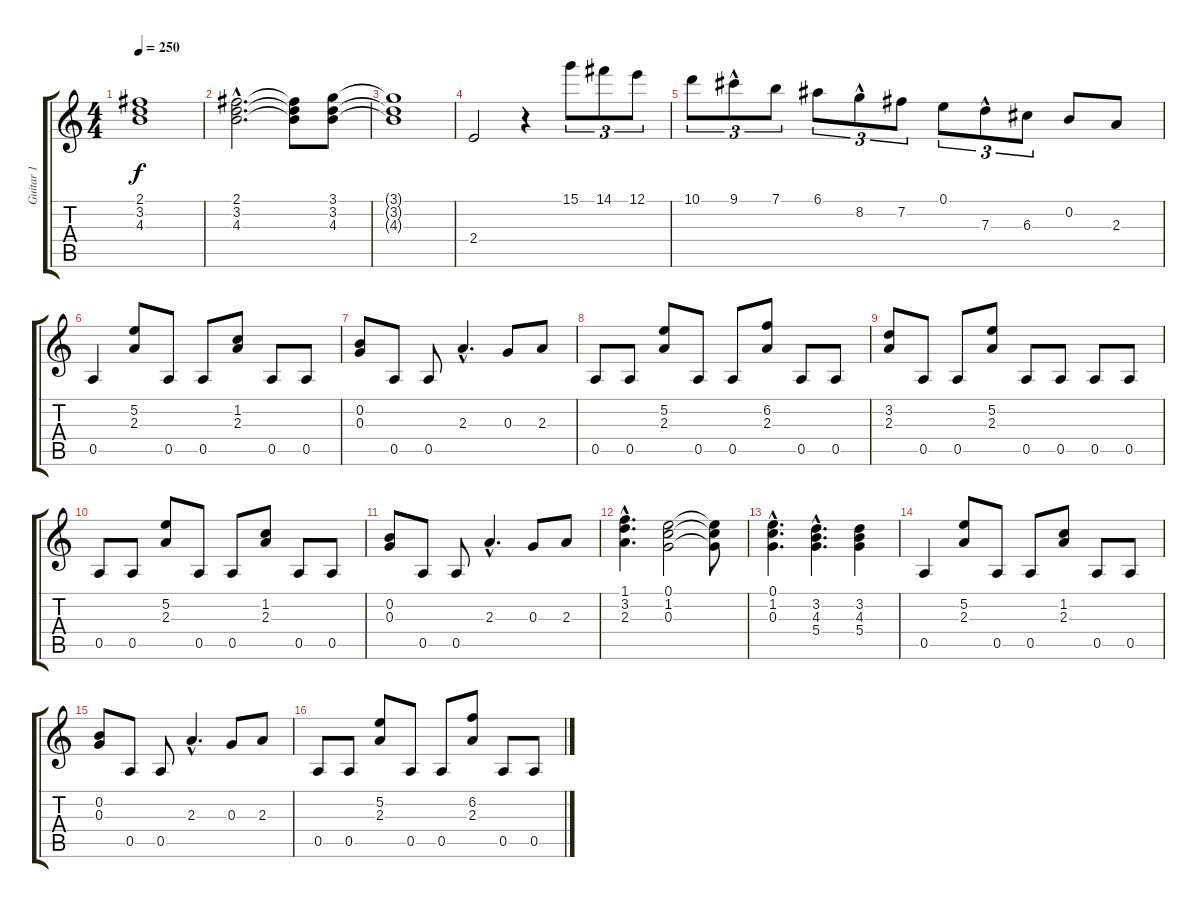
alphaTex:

\track ("Guitar 1" "Guitar 1") {instrument overdrivenguitar}
\staff {score tabs}
\tuning (E4 B3 G3 D3 A2 E2) {hide}
\ts (4 4)
\tempo 250
\clef g2
\ks c
(2.1{t} 3.2{t} 4.3{t}).1{dy f} |
(2.1{hac} 3.2{hac} 4.3{hac}).2{d} (2.1{t} 3.2{t} 4.3{t}).8 (3.1 3.2 4.3).8 |
(3.1{t} 3.2{t} 4.3{t}).1 |
2.4.2 r.4 15.1.8{tu (3 2)} 14.1.8{tu (3 2)} 12.1.8{tu (3 2)} |
10.1.8{tu (3 2)} 9.1{hac}.8{tu (3 2)} 7.1.8{tu (3 2)} 6.1.8{tu (3 2)} 8.2{hac}.8{tu (3 2)} 7.2.8{tu (3 2)} 0.1.8{tu (3 2)} 7.3{hac}.8{tu (3 2)} 6.3.8{tu (3 2)} 0.2.8 2.3.8 |
0.5.4 (5.2 2.3).8 0.5.8 0.5.8 (1.2 2.3).8 0.5.8 0.5.8 |
(0.2 0.3).8 0.5.8 0.5.8 2.3{hac}.4{d} 0.3.8 2.3.8 |
0.5.8 0.5.8 (5.2 2.3).8 0.5.8 0.5.8 (6.2 2.3).8 0.5.8 0.5.8 |
(3.2 2.3).8 0.5.8 0.5.8 (5.2 2.3).8 0.5.8 0.5.8 0.5.8 0.5.8 |
0.5.8 0.5.8 (5.2 2.3).8 0.5.8 0.5.8 (1.2 2.3).8 0.5.8 0.5.8 |
(0.2 0.3).8 0.5.8 0.5.8 2.3{hac}.4{d} 0.3.8 2.3.8 |
(1.1{hac} 3.2{hac} 2.3{hac}).4{d} (0.1 1.2 0.3).2 (0.1{t} 1.2{t} 0.3{t}).8 |
(0.1{hac} 1.2{hac} 0.3{hac}).4{d} (3.2{hac} 4.3{hac} 5.4{hac}).4{d} (3.2 4.3 5.4).4 |
0.5.4 (5.2 2.3).8 0.5.8 0.5.8 (1.2 2.3).8 0.5.8 0.5.8 |
(0.2 0.3).8 0.5.8 0.5.8 2.3{hac}.4{d} 0.3.8 2.3.8 |
0.5.8 0.5.8 (5.2 2.3).8 0.5.8 0.5.8 (6.2 2.3).8 0.5.8 0.5.8
